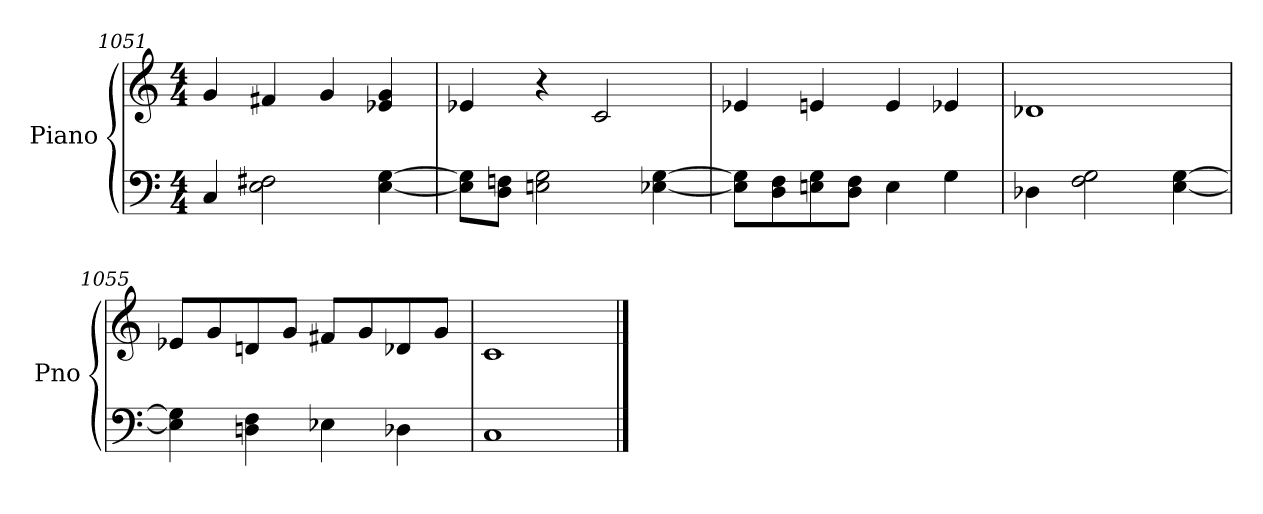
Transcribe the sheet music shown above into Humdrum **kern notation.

**kern	**kern
*part1	*part1
*staff2	*staff1
*I"Piano	*
*I'Pno	*
!!LO:LB:g=z
*clefF4	*clefG2
*k[]	*k[]
*M4/4	*M4/4
=1051	=1051
4C/	4g/
2E\ 2F#X\	4f#X/
.	4g/
[4E\ [4G\	4e-X/ 4g/
=1052	=1052
8E\] 8G\]L	4e-X/
8D\ 8Fn\J	.
2En\ 2G\	4r
.	2c/
[4E-X\ [4G\	.
=1053	=1053
8E-\] 8G\]L	4e-X/
8D\ 8F\	.
8En\ 8G\	4en/
8D\ 8F\J	.
4E\	4e/
4G\	4e-X/
=1054	=1054
4D-X\	1d-X
2F\ 2G\	.
[4E\ [4G\	.
=1055	=1055
4E\] 4G\]	8e-X/L
.	8g/
4Dn\ 4F\	8dn/
.	8g/J
4E-X\	8f#X/L
.	8g/
4D-X\	8d-X/
.	8g/J
=1056	=1056
1C	1c
==	==
*-	*-
